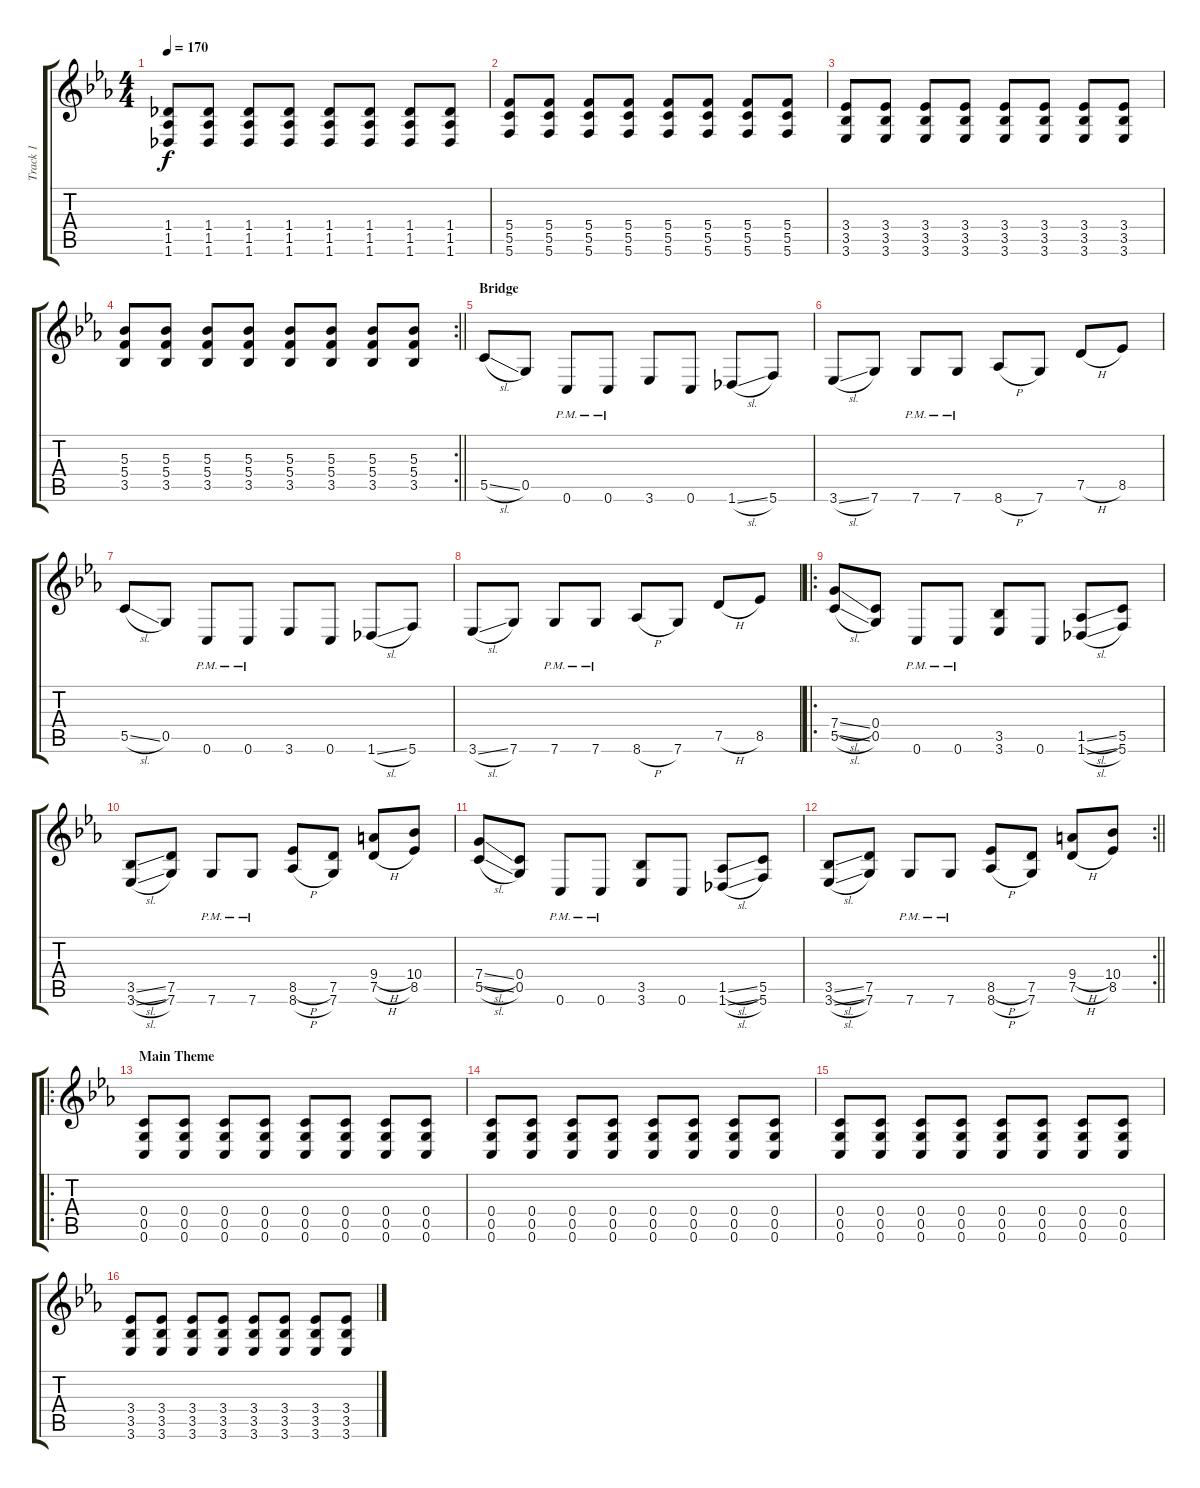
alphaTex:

\track ("Track 1" "Track 1") {instrument distortionguitar}
\staff {score tabs}
\tuning (D4 A3 F3 C3 G2 C2) {hide}
\ts (4 4)
\tempo 170
\clef g2
\ks cminor
(1.4 1.5 1.6).8{dy f} (1.4 1.5 1.6).8 (1.4 1.5 1.6).8 (1.4 1.5 1.6).8 (1.4 1.5 1.6).8 (1.4 1.5 1.6).8 (1.4 1.5 1.6).8 (1.4 1.5 1.6).8 |
(5.4 5.5 5.6).8 (5.4 5.5 5.6).8 (5.4 5.5 5.6).8 (5.4 5.5 5.6).8 (5.4 5.5 5.6).8 (5.4 5.5 5.6).8 (5.4 5.5 5.6).8 (5.4 5.5 5.6).8 |
(3.4 3.5 3.6).8 (3.4 3.5 3.6).8 (3.4 3.5 3.6).8 (3.4 3.5 3.6).8 (3.4 3.5 3.6).8 (3.4 3.5 3.6).8 (3.4 3.5 3.6).8 (3.4 3.5 3.6).8 |
\rc 2
\barLineRight lightlight
(5.3 5.4 3.5).8 (5.3 5.4 3.5).8 (5.3 5.4 3.5).8 (5.3 5.4 3.5).8 (5.3 5.4 3.5).8 (5.3 5.4 3.5).8 (5.3 5.4 3.5).8 (5.3 5.4 3.5).8 |
\section ("" "Bridge")
5.5{sl}.8 0.5.8 0.6{pm}.8 0.6{pm}.8 3.6.8 0.6.8 1.6{sl}.8 5.6.8 |
3.6{sl}.8 7.6.8 7.6{pm}.8 7.6{pm}.8 8.6{h}.8 7.6.8 7.5{h}.8 8.5.8 |
5.5{sl}.8 0.5.8 0.6{pm}.8 0.6{pm}.8 3.6.8 0.6.8 1.6{sl}.8 5.6.8 |
3.6{sl}.8 7.6.8 7.6{pm}.8 7.6{pm}.8 8.6{h}.8 7.6.8 7.5{h}.8 8.5.8 |
\ro
(7.4{sl} 5.5{sl}).8 (0.4 0.5).8 0.6{pm}.8 0.6{pm}.8 (3.5 3.6).8 0.6.8 (1.5{sl} 1.6{sl}).8 (5.5 5.6).8 |
(3.5{sl} 3.6{sl}).8 (7.5 7.6).8 7.6{pm}.8 7.6{pm}.8 (8.5{h} 8.6{h}).8 (7.5 7.6).8 (9.4{h} 7.5{h}).8 (10.4 8.5).8 |
(7.4{sl} 5.5{sl}).8 (0.4 0.5).8 0.6{pm}.8 0.6{pm}.8 (3.5 3.6).8 0.6.8 (1.5{sl} 1.6{sl}).8 (5.5 5.6).8 |
\rc 2
\barLineRight lightlight
(3.5{sl} 3.6{sl}).8 (7.5 7.6).8 7.6{pm}.8 7.6{pm}.8 (8.5{h} 8.6{h}).8 (7.5 7.6).8 (9.4{h} 7.5{h}).8 (10.4 8.5).8 |
\ro
\section ("" "Main Theme")
(0.4 0.5 0.6).8 (0.4 0.5 0.6).8 (0.4 0.5 0.6).8 (0.4 0.5 0.6).8 (0.4 0.5 0.6).8 (0.4 0.5 0.6).8 (0.4 0.5 0.6).8 (0.4 0.5 0.6).8 |
(0.4 0.5 0.6).8 (0.4 0.5 0.6).8 (0.4 0.5 0.6).8 (0.4 0.5 0.6).8 (0.4 0.5 0.6).8 (0.4 0.5 0.6).8 (0.4 0.5 0.6).8 (0.4 0.5 0.6).8 |
(0.4 0.5 0.6).8 (0.4 0.5 0.6).8 (0.4 0.5 0.6).8 (0.4 0.5 0.6).8 (0.4 0.5 0.6).8 (0.4 0.5 0.6).8 (0.4 0.5 0.6).8 (0.4 0.5 0.6).8 |
(3.4 3.5 3.6).8 (3.4 3.5 3.6).8 (3.4 3.5 3.6).8 (3.4 3.5 3.6).8 (3.4 3.5 3.6).8 (3.4 3.5 3.6).8 (3.4 3.5 3.6).8 (3.4 3.5 3.6).8
